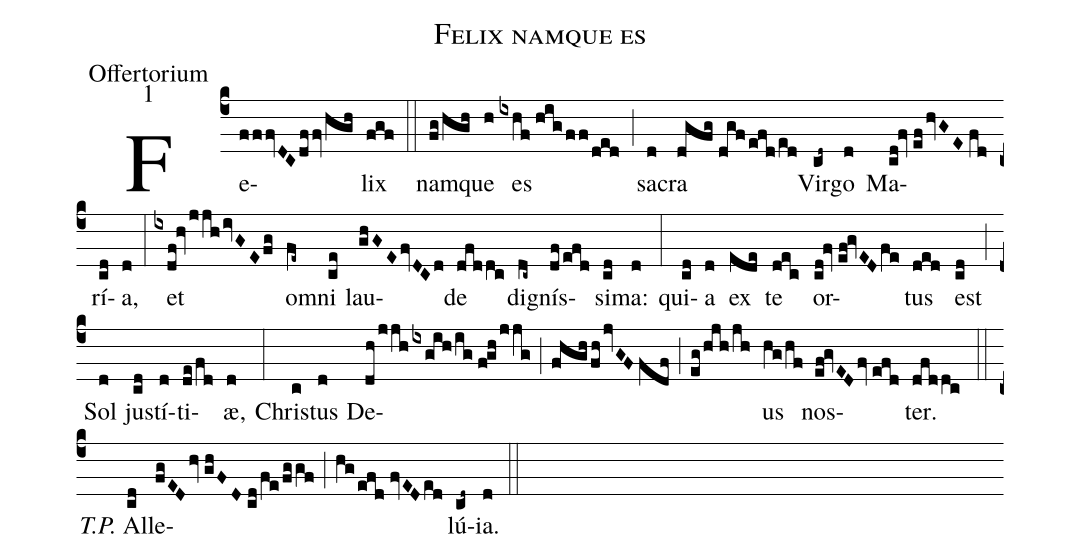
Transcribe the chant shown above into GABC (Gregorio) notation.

name:Felix namque es;
office-part:Offertorium;
mode:1;
%%
(c4) Fe(fffvDC/dffv/hgh)lix(fgf) (::) nam(fg/hgh)que(h) es(ixhf//hig/ff/ded) (;) sa(d)cra(dgfg//dgf/efd/ed) Vir(cd~)go(d) () Ma(cd!fv//ef/hvGE//fd)rí(cd)a,(d) (:) et(ixdf!hvj/jh/ivGE/fg) () om(fe~)ni(ce) lau(gh/GE/fvDCd)de(dfd/dc) () dig(dc~)nís(df/efd)si(cd)ma:(d) (:) qui(cd)a(d) ex(ede) te(dec)  or(cd!fv//ef!gvED/fe)tus(ded) est(cd) (;) Sol(d) jus(cd)tí(d)ti(de/fd)æ,(d) (:) Chris(c)tus(d) De(dh/jjh/ixgih/ig//fgh/jjg;fhgh/fh/jvGF//fdf;eg/hjh/jh)us(hg/hf) () nos(ef!gvEDfv//efd)ter.(dfd/dc) (::) <i>T.P.</i> Al(cd)le(fgEDhv//ghFD//cd/fe/fggf;hg/efd//fvEDed)lú(cd~)ia. (d) (::)
